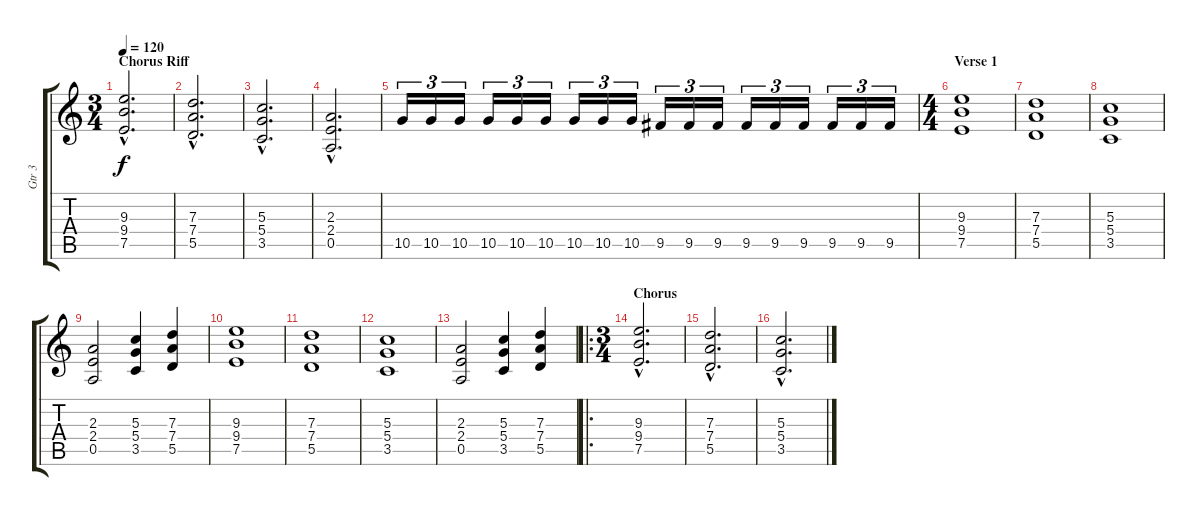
\track ("Gtr 3" "Gtr 3") {instrument overdrivenguitar}
\staff {score tabs}
\tuning (E4 B3 G3 D3 A2 E2) {hide}
\ts (3 4)
\section ("" "Chorus Riff")
\tempo 120
\clef g2
\ks c
(9.3{hac} 9.4{hac} 7.5{hac}).2{d dy f} |
(7.3{hac} 7.4{hac} 5.5{hac}).2{d} |
(5.3{hac} 5.4{hac} 3.5{hac}).2{d} |
(2.3{hac} 2.4{hac} 0.5{hac}).2{d} |
10.5.16{tu (3 2)} 10.5.16{tu (3 2)} 10.5.16{tu (3 2)} 10.5.16{tu (3 2)} 10.5.16{tu (3 2)} 10.5.16{tu (3 2)} 10.5.16{tu (3 2)} 10.5.16{tu (3 2)} 10.5.16{tu (3 2)} 9.5.16{tu (3 2)} 9.5.16{tu (3 2)} 9.5.16{tu (3 2)} 9.5.16{tu (3 2)} 9.5.16{tu (3 2)} 9.5.16{tu (3 2)} 9.5.16{tu (3 2)} 9.5.16{tu (3 2)} 9.5.16{tu (3 2)} |
\ts (4 4)
\section ("" "Verse 1")
(9.3 9.4 7.5).1 |
(7.3 7.4 5.5).1 |
(5.3 5.4 3.5).1 |
(2.3 2.4 0.5).2 (5.3 5.4 3.5).4 (7.3 7.4 5.5).4 |
(9.3 9.4 7.5).1 |
(7.3 7.4 5.5).1 |
(5.3 5.4 3.5).1 |
(2.3 2.4 0.5).2 (5.3 5.4 3.5).4 (7.3 7.4 5.5).4 |
\ro
\ts (3 4)
\section ("" "Chorus")
(9.3{hac} 9.4{hac} 7.5{hac}).2{d} |
(7.3{hac} 7.4{hac} 5.5{hac}).2{d} |
(5.3{hac} 5.4{hac} 3.5{hac}).2{d}
